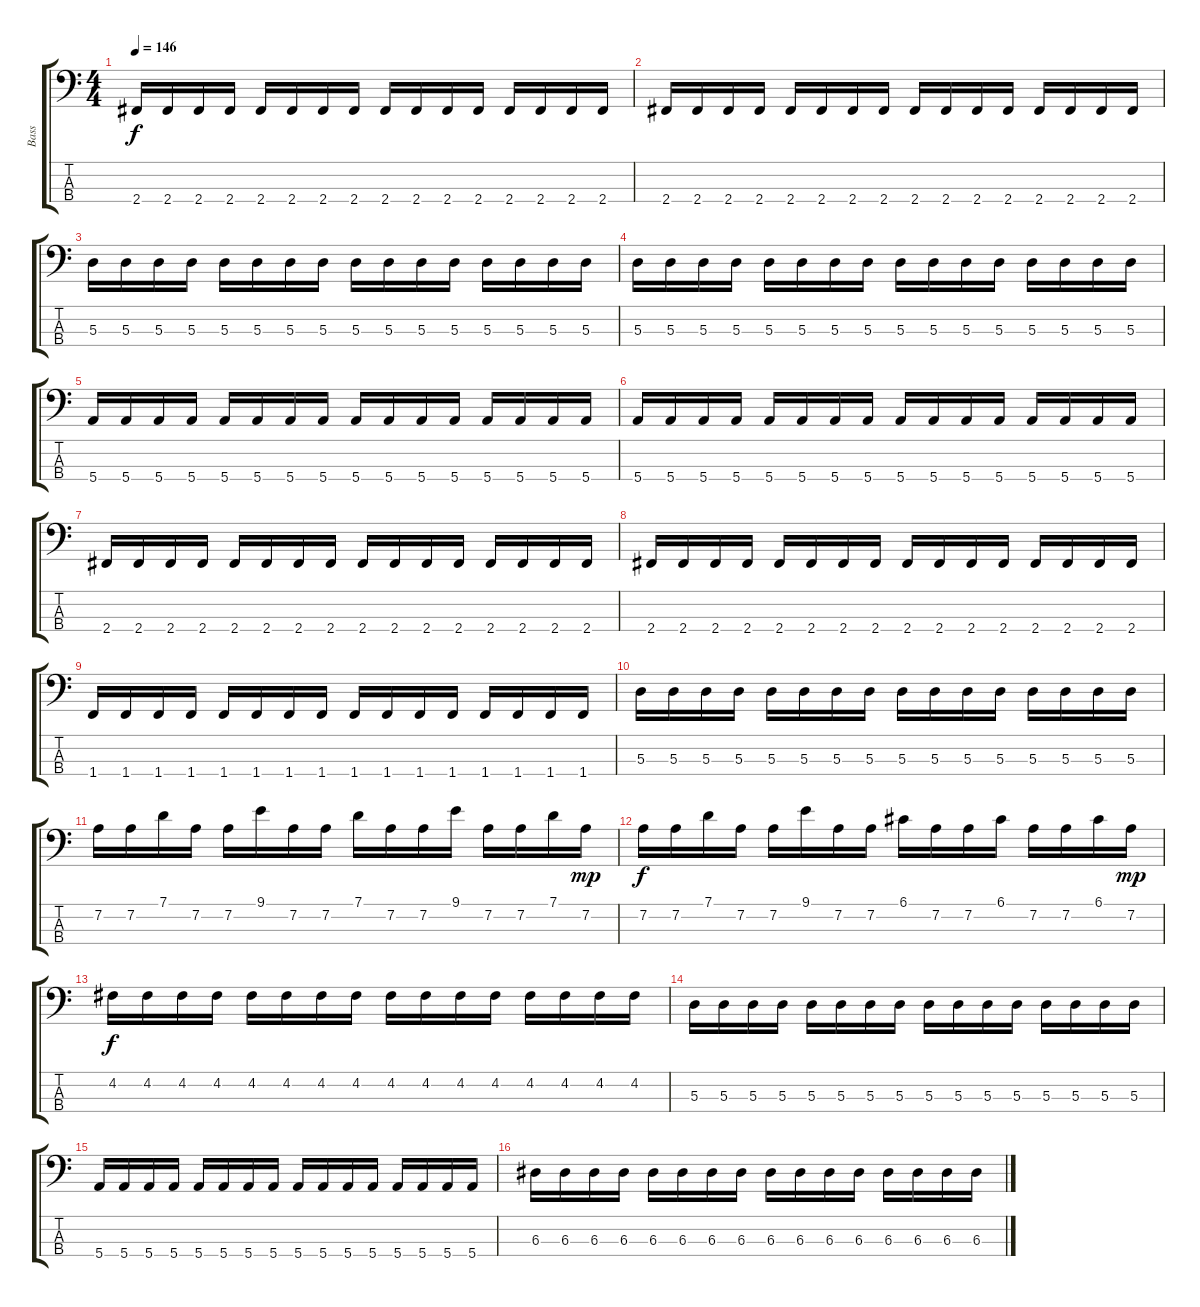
\track ("Bass" "Bass") {instrument electricbasspick}
\staff {score tabs}
\tuning (G2 D2 A1 E1) {hide}
\ts (4 4)
\tempo 146
\clef f4
\ks c
2.4.16{dy f} 2.4.16 2.4.16 2.4.16 2.4.16 2.4.16 2.4.16 2.4.16 2.4.16 2.4.16 2.4.16 2.4.16 2.4.16 2.4.16 2.4.16 2.4.16 |
2.4.16 2.4.16 2.4.16 2.4.16 2.4.16 2.4.16 2.4.16 2.4.16 2.4.16 2.4.16 2.4.16 2.4.16 2.4.16 2.4.16 2.4.16 2.4.16 |
5.3.16 5.3.16 5.3.16 5.3.16 5.3.16 5.3.16 5.3.16 5.3.16 5.3.16 5.3.16 5.3.16 5.3.16 5.3.16 5.3.16 5.3.16 5.3.16 |
5.3.16 5.3.16 5.3.16 5.3.16 5.3.16 5.3.16 5.3.16 5.3.16 5.3.16 5.3.16 5.3.16 5.3.16 5.3.16 5.3.16 5.3.16 5.3.16 |
5.4.16 5.4.16 5.4.16 5.4.16 5.4.16 5.4.16 5.4.16 5.4.16 5.4.16 5.4.16 5.4.16 5.4.16 5.4.16 5.4.16 5.4.16 5.4.16 |
5.4.16 5.4.16 5.4.16 5.4.16 5.4.16 5.4.16 5.4.16 5.4.16 5.4.16 5.4.16 5.4.16 5.4.16 5.4.16 5.4.16 5.4.16 5.4.16 |
2.4.16 2.4.16 2.4.16 2.4.16 2.4.16 2.4.16 2.4.16 2.4.16 2.4.16 2.4.16 2.4.16 2.4.16 2.4.16 2.4.16 2.4.16 2.4.16 |
2.4.16 2.4.16 2.4.16 2.4.16 2.4.16 2.4.16 2.4.16 2.4.16 2.4.16 2.4.16 2.4.16 2.4.16 2.4.16 2.4.16 2.4.16 2.4.16 |
1.4.16 1.4.16 1.4.16 1.4.16 1.4.16 1.4.16 1.4.16 1.4.16 1.4.16 1.4.16 1.4.16 1.4.16 1.4.16 1.4.16 1.4.16 1.4.16 |
5.3.16 5.3.16 5.3.16 5.3.16 5.3.16 5.3.16 5.3.16 5.3.16 5.3.16 5.3.16 5.3.16 5.3.16 5.3.16 5.3.16 5.3.16 5.3.16 |
7.2.16{volume 16} 7.2.16 7.1.16 7.2.16 7.2.16 9.1.16 7.2.16 7.2.16 7.1.16 7.2.16 7.2.16 9.1.16 7.2.16 7.2.16 7.1.16 7.2.16{dy mp} |
7.2.16{dy f} 7.2.16 7.1.16 7.2.16 7.2.16 9.1.16 7.2.16 7.2.16 6.1.16 7.2.16 7.2.16 6.1.16 7.2.16 7.2.16 6.1.16 7.2.16{dy mp} |
4.2.16{dy f} 4.2.16 4.2.16 4.2.16 4.2.16 4.2.16 4.2.16 4.2.16 4.2.16 4.2.16 4.2.16 4.2.16 4.2.16 4.2.16 4.2.16 4.2.16 |
5.3.16 5.3.16 5.3.16 5.3.16 5.3.16 5.3.16 5.3.16 5.3.16 5.3.16 5.3.16 5.3.16 5.3.16 5.3.16 5.3.16 5.3.16 5.3.16 |
5.4.16 5.4.16 5.4.16 5.4.16 5.4.16 5.4.16 5.4.16 5.4.16 5.4.16 5.4.16 5.4.16 5.4.16 5.4.16 5.4.16 5.4.16 5.4.16 |
6.3.16 6.3.16 6.3.16 6.3.16 6.3.16 6.3.16 6.3.16 6.3.16 6.3.16 6.3.16 6.3.16 6.3.16 6.3.16 6.3.16 6.3.16 6.3.16
